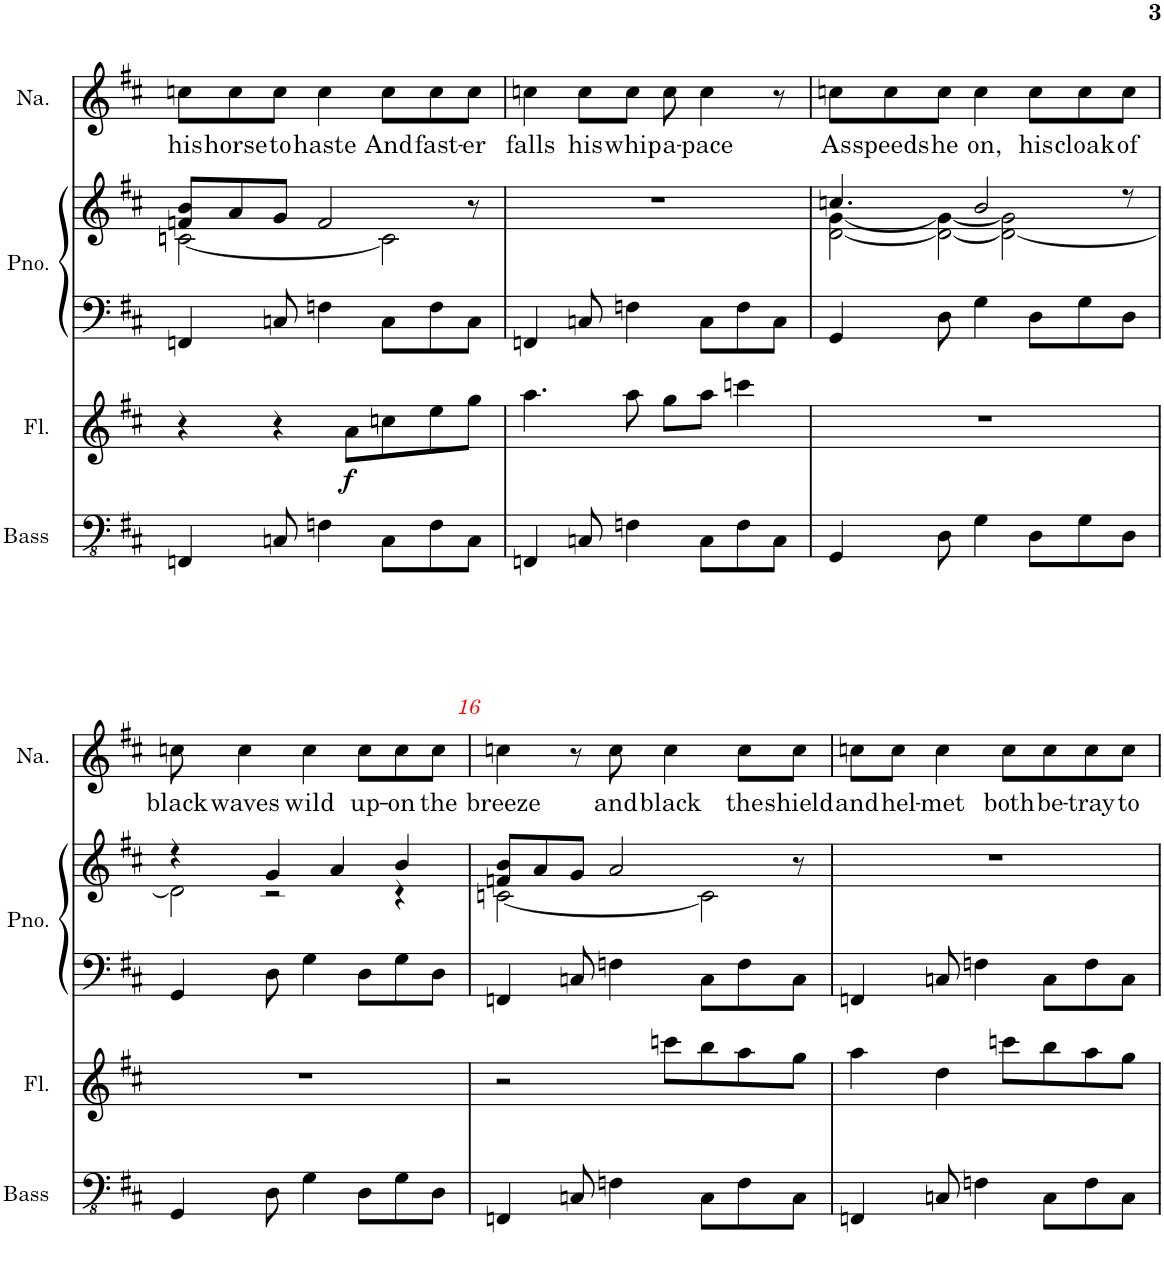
**kern	**kern	**dynam	**kern	**kern	**kern	**text
*part4	*part3	*part3	*part2	*part2	*part1	*part1
*staff5	*staff4	*staff4	*staff3	*staff2	*staff1	*staff1
*I"Acoustic Bass	*I"Flute	*	*I"Piano	*	*I"Narrator	*
*I'Bass	*I'Fl.	*	*I'Pno.	*	*I'Na.	*
!!LO:PB:g=z
*clefFv4	*clefG2	*	*clefF4	*clefG2	*clefG2	*
*k[f#c#]	*k[f#c#]	*	*k[f#c#]	*k[f#c#]	*k[f#c#]	*
*M2/2	*M2/2	*	*M2/2	*M2/2	*M2/2	*
*met(c|)	*met(c|)	*	*met(c|)	*met(c|)	*met(c|)	*
=12	=12	=12	=12	=12	=12	=12
*	*	*	*	*^	*	*
!	!	!	!	!	!	!	!LO:LY:b
4FFFn/	4r	.	4FFn/	8fn/ 8b/L	[2cn\	8ccn\L	his
!	!	!	!	!	!	!	!LO:LY:b
.	.	.	.	8a/	.	8cc\	horse
!	!	!	!	!	!	!	!LO:LY:b
8CCn/	4r	.	8Cn/	8g/J	.	8cc\J	to
!	!	!	!	!	!	!	!LO:LY:b
4FFn\	.	.	4Fn\	2f/	.	4cc\	haste
!	!	!LO:DY:b	!	!	!	!	!
.	8a\L	f	.	.	8ryy	.	.
!	!	!	!	!	!LO:N:head=open	!	!LO:LY:b
8CC\L	8ccn\	.	8C\L	.	4c\]	8cc\L	And
!	!	!	!	!	!	!	!LO:LY:b
8FF\	8ee\	.	8F\	.	.	8cc\	fast-
!	!	!	!	!	!	!	!LO:LY:b
8CC\J	8gg\J	.	8C\J	8r	8ryy	8cc\J	-er
=13	=13	=13	=13	=13	=13	=13	=13
!	!	!	!	!	!	!	!LO:LY:b
*	*	*	*	*v	*v	*	*
4FFFn/	4.aa\	.	4FFn/	1r	4ccn\	falls
!	!	!	!	!	!	!LO:LY:b
8CCn/	.	.	8Cn/	.	8cc\L	his
!	!	!	!	!	!	!LO:LY:b
4FFn\	8aa\	.	4Fn\	.	8cc\J	whip
!	!	!	!	!	!	!LO:LY:b
.	8gg\L	.	.	.	8cc\	a-
!	!	!	!	!	!	!LO:LY:b
8CC\L	8aa\J	.	8C\L	.	4cc\	-pace
8FF\	4cccn\	.	8F\	.	.	.
8CC\J	.	.	8C\J	.	8r	.
=14	=14	=14	=14	=14	=14	=14
*	*	*	*	*^	*	*
!	!	!	!	!LO:N:head=solid	!LO:N:n=1:head=open	!	!LO:LY:b
4GGG/	1r	.	4GG/	4.ccn/	[4d\ [4g\	8ccn\L	As
!	!	!	!	!	!	!	!LO:LY:b
.	.	.	.	.	.	8cc\	speeds
!	!	!	!	!	!LO:N:n=1:head=open	!	!LO:LY:b
8DD\	.	.	8D\	.	4d\_ 4g\_	8cc\J	he
!	!	!	!	!	!	!	!LO:LY:b
4GG\	.	.	4G\	2b/	.	4cc\	on,
.	.	.	.	.	2d\_ 2g\]	.	.
!	!	!	!	!	!	!	!LO:LY:b
8DD\L	.	.	8D\L	.	.	8cc\L	his
!	!	!	!	!	!	!	!LO:LY:b
8GG\	.	.	8G\	.	.	8cc\	cloak
!	!	!	!	!	!	!	!LO:LY:b
8DD\J	.	.	8D\J	8r	.	8cc\J	of
!!LO:LB:g=z
=15	=15	=15	=15	=15	=15	=15	=15
!	!	!	!	!	!LO:N:head=open	!	!LO:LY:b
4GGG/	1r	.	4GG/	4r	4d\]	8ccn\	black
!	!	!	!	!	!	!	!LO:LY:b
.	.	.	.	.	.	4cc\	waves
8DD\	.	.	8D\	4g/	2r	.	.
!	!	!	!	!	!	!	!LO:LY:b
4GG\	.	.	4G\	.	.	4cc\	wild
.	.	.	.	4a/	.	.	.
!	!	!	!	!	!	!	!LO:LY:b
8DD\L	.	.	8D\L	.	.	8cc\L	up-
!	!	!	!	!	!	!	!LO:LY:b
8GG\	.	.	8G\	4b/	4r	8cc\	-on
!	!	!	!	!	!	!	!LO:LY:b
8DD\J	.	.	8D\J	.	.	8cc\J	the
=16	=16	=16	=16	=16	=16	=16	=16
!	!	!	!	!	!	!	!LO:LY:b
4FFFn/	2r	.	4FFn/	8fn/ 8b/L	[2cn\	4ccn\	breeze
.	.	.	.	8a/	.	.	.
8CCn/	.	.	8Cn/	8g/J	.	8r	.
!	!	!	!	!	!	!	!LO:LY:b
4FFn\	.	.	4Fn\	2a/	.	8cc\	and
!	!	!	!	!	!	!	!LO:LY:b
.	8cccn\L	.	.	.	8ryy	4cc\	black
!	!	!	!	!	!LO:N:head=open	!	!
8CC\L	8bb\	.	8C\L	.	4c\]	.	.
!	!	!	!	!	!	!	!LO:LY:b
8FF\	8aa\	.	8F\	.	.	8cc\L	the
!	!	!	!	!	!	!	!LO:LY:b
8CC\J	8gg\J	.	8C\J	8r	8ryy	8cc\J	shield
=17	=17	=17	=17	=17	=17	=17	=17
!	!	!	!	!	!	!	!LO:LY:b
*	*	*	*	*v	*v	*	*
4FFFn/	4aa\	.	4FFn/	1r	8ccn\L	and
!	!	!	!	!	!	!LO:LY:b
.	.	.	.	.	8cc\J	hel-
!	!	!	!	!	!	!LO:LY:b
8CCn/	4dd\	.	8Cn/	.	4cc\	-met
4FFn\	.	.	4Fn\	.	.	.
!	!	!	!	!	!	!LO:LY:b
.	8cccn\L	.	.	.	8cc\L	both
!	!	!	!	!	!	!LO:LY:b
8CC\L	8bb\	.	8C\L	.	8cc\	be-
!	!	!	!	!	!	!LO:LY:b
8FF\	8aa\	.	8F\	.	8cc\	-tray
!	!	!	!	!	!	!LO:LY:b
8CC\J	8gg\J	.	8C\J	.	8cc\J	to
=	=	=	=	=	=	=
*-	*-	*-	*-	*-	*-	*-
